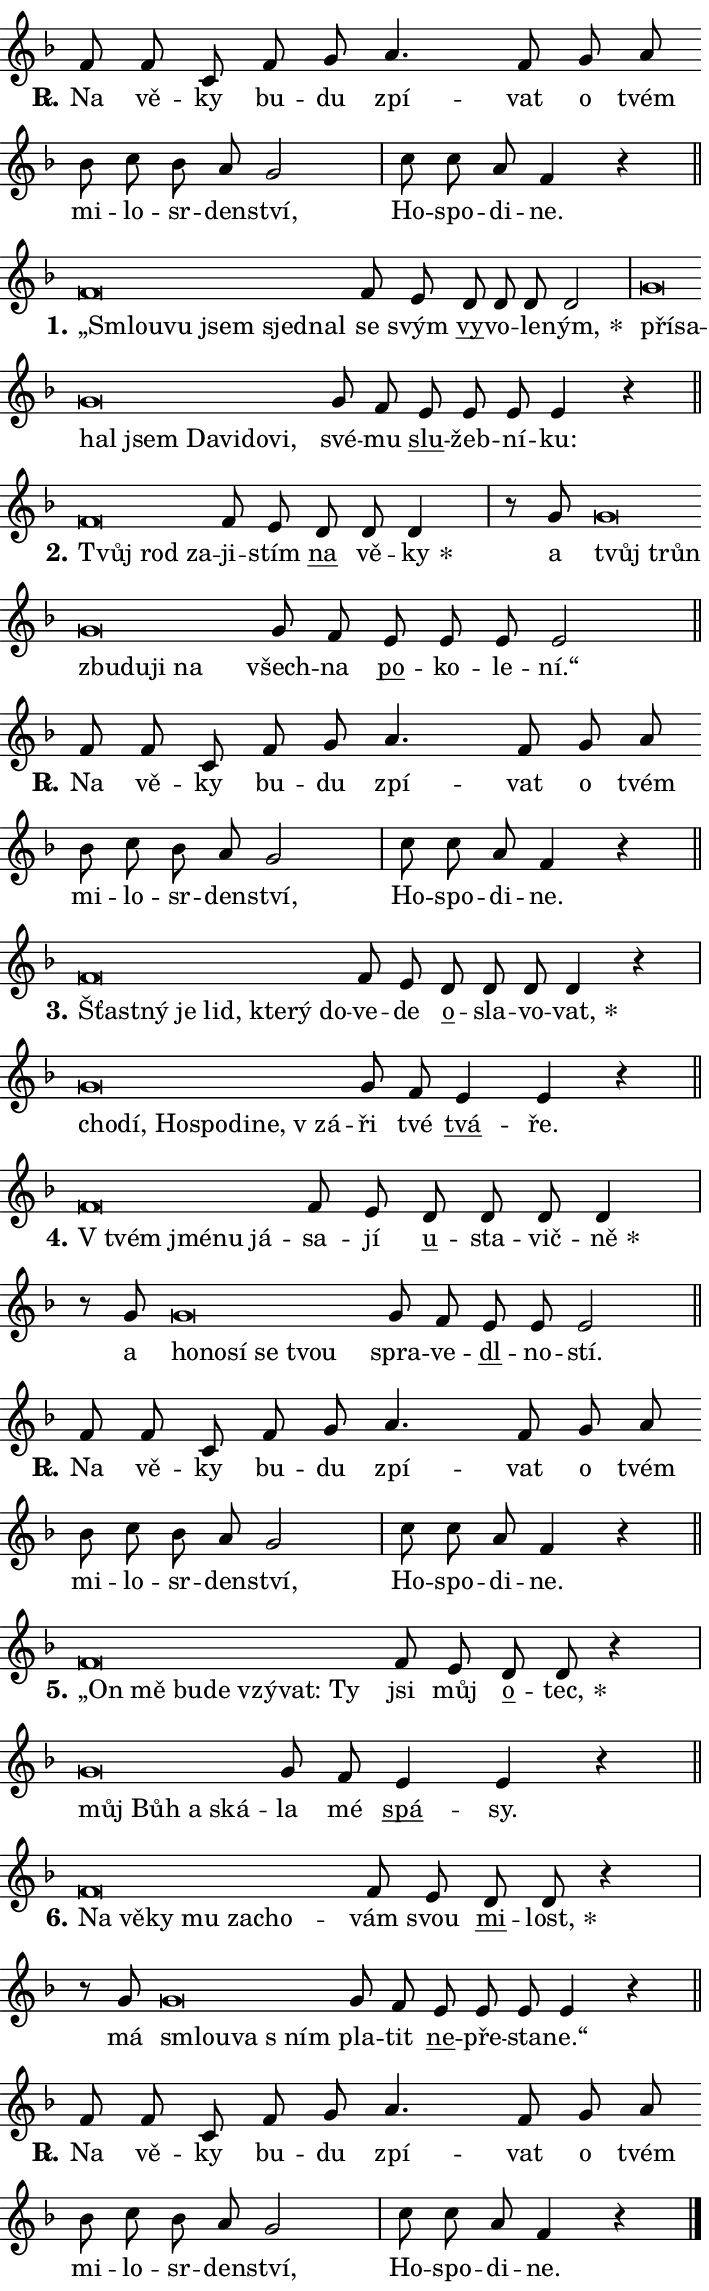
\version "2.24.0"
\header { tagline = "" }
\paper {
  indent = 0\cm
  top-margin = 0\cm
  right-margin = 0.13\cm % to fit lyric hyphens
  bottom-margin = 0\cm
  left-margin = 0\cm
  paper-width = 12\cm
  page-breaking = #ly:one-page-breaking
  system-system-spacing.basic-distance = #11
  score-system-spacing.basic-distance = #11
  ragged-last = ##f
}


%% Author: Thomas Morley
%% https://lists.gnu.org/archive/html/lilypond-user/2020-05/msg00002.html
#(define (line-position grob)
"Returns position of @var[grob} in current system:
   @code{'start}, if at first time-step
   @code{'end}, if at last time-step
   @code{'middle} otherwise
"
  (let* ((col (ly:item-get-column grob))
         (ln (ly:grob-object col 'left-neighbor))
         (rn (ly:grob-object col 'right-neighbor))
         (col-to-check-left (if (ly:grob? ln) ln col))
         (col-to-check-right (if (ly:grob? rn) rn col))
         (break-dir-left
           (and
             (ly:grob-property col-to-check-left 'non-musical #f)
             (ly:item-break-dir col-to-check-left)))
         (break-dir-right
           (and
             (ly:grob-property col-to-check-right 'non-musical #f)
             (ly:item-break-dir col-to-check-right))))
        (cond ((eqv? 1 break-dir-left) 'start)
              ((eqv? -1 break-dir-right) 'end)
              (else 'middle))))

#(define (tranparent-at-line-position vctor)
  (lambda (grob)
  "Relying on @code{line-position} select the relevant enry from @var{vctor}.
Used to determine transparency,"
    (case (line-position grob)
      ((end) (not (vector-ref vctor 0)))
      ((middle) (not (vector-ref vctor 1)))
      ((start) (not (vector-ref vctor 2))))))

noteHeadBreakVisibility =
#(define-music-function (break-visibility)(vector?)
"Makes @code{NoteHead}s transparent relying on @var{break-visibility}"
#{
  \override NoteHead.transparent =
    #(tranparent-at-line-position break-visibility)
#})

#(define delete-ledgers-for-transparent-note-heads
  (lambda (grob)
    "Reads whether a @code{NoteHead} is transparent.
If so this @code{NoteHead} is removed from @code{'note-heads} from
@var{grob}, which is supposed to be @code{LedgerLineSpanner}.
As a result ledgers are not printed for this @code{NoteHead}"
    (let* ((nhds-array (ly:grob-object grob 'note-heads))
           (nhds-list
             (if (ly:grob-array? nhds-array)
                 (ly:grob-array->list nhds-array)
                 '()))
           ;; Relies on the transparent-property being done before
           ;; Staff.LedgerLineSpanner.after-line-breaking is executed.
           ;; This is fragile ...
           (to-keep
             (remove
               (lambda (nhd)
                 (ly:grob-property nhd 'transparent #f))
               nhds-list)))
      ;; TODO find a better method to iterate over grob-arrays, similiar
      ;; to filter/remove etc for lists
      ;; For now rebuilt from scratch
      (set! (ly:grob-object grob 'note-heads)  '())
      (for-each
        (lambda (nhd)
          (ly:pointer-group-interface::add-grob grob 'note-heads nhd))
        to-keep))))

squashNotes = {
  \override NoteHead.X-extent = #'(-0.2 . 0.2)
  \override NoteHead.Y-extent = #'(-0.75 . 0)
  \override NoteHead.stencil =
    #(lambda (grob)
       (let ((pos (ly:grob-property grob 'staff-position)))
         (begin
           (if (< pos -7) (display "ERROR: Lower brevis then expected\n") (display ""))
           (if (<= pos -6) ly:text-interface::print ly:note-head::print))))
}
unSquashNotes = {
  \revert NoteHead.X-extent
  \revert NoteHead.Y-extent
  \revert NoteHead.stencil
}

hideNotes = \noteHeadBreakVisibility #begin-of-line-visible
unHideNotes = \noteHeadBreakVisibility #all-visible

% work-around for resetting accidentals
% https://lilypond.org/doc/v2.23/Documentation/notation/displaying-rhythms#unmetered-music
cadenzaMeasure = {
  \cadenzaOff
  \partial 1024 s1024
  \cadenzaOn
}

#(define-markup-command (accent layout props text) (markup?)
  "Underline accented syllable"
  (interpret-markup layout props
    #{\markup \override #'(offset . 4.3) \underline { #text }#}))

responsum = \markup \concat {
  "R" \hspace #-1.05 \path #0.1 #'((moveto 0 0.07) (lineto 0.9 0.8)) \hspace #0.05 "."
}

spaceSize = #0.6828661417322834 % exact space size for TeX Gyre Schola

\layout {
  \context {
    \Staff
    \remove "Time_signature_engraver"
    \override LedgerLineSpanner.after-line-breaking = #delete-ledgers-for-transparent-note-heads
  }
  \context {
    \Lyrics {
      \override LyricSpace.minimum-distance = \spaceSize
      \override LyricText.font-name = #"TeX Gyre Schola"
      \override LyricText.font-size = 1
      \override StanzaNumber.font-name = #"TeX Gyre Schola Bold"
      \override StanzaNumber.font-size = 1
    }
  }
  \context {
    \Score 
    \override NoteHead.text =
      #(lambda (grob) 
        (let ((pos (ly:grob-property grob 'staff-position)))
          #{\markup {
            \combine
              \halign #-0.55 \raise #(if (= pos -6) 0 0.5) \override #'(thickness . 2) \draw-line #'(3.2 . 0)
              \musicglyph "noteheads.sM1"
          }#}))
  }
}

% magnetic-lyrics.ily
%
%   written by
%     Jean Abou Samra <jean@abou-samra.fr>
%     Werner Lemberg <wl@gnu.org>
%
%   adapted by
%     Jiri Hon <jiri.hon@gmail.com>
%
% Version 2022-Apr-15

% https://www.mail-archive.com/lilypond-user@gnu.org/msg149350.html

#(define (Left_hyphen_pointer_engraver context)
   "Collect syllable-hyphen-syllable occurrences in lyrics and store
them in properties.  This engraver only looks to the left.  For
example, if the lyrics input is @code{foo -- bar}, it does the
following.

@itemize @bullet
@item
Set the @code{text} property of the @code{LyricHyphen} grob between
@q{foo} and @q{bar} to @code{foo}.

@item
Set the @code{left-hyphen} property of the @code{LyricText} grob with
text @q{foo} to the @code{LyricHyphen} grob between @q{foo} and
@q{bar}.
@end itemize

Use this auxiliary engraver in combination with the
@code{lyric-@/text::@/apply-@/magnetic-@/offset!} hook."
   (let ((hyphen #f)
         (text #f))
     (make-engraver
      (acknowledgers
       ((lyric-syllable-interface engraver grob source-engraver)
        (set! text grob)))
      (end-acknowledgers
       ((lyric-hyphen-interface engraver grob source-engraver)
        ;(when (not (grob::has-interface grob 'lyric-space-interface))
          (set! hyphen grob)));)
      ((stop-translation-timestep engraver)
       (when (and text hyphen)
         (ly:grob-set-object! text 'left-hyphen hyphen))
       (set! text #f)
       (set! hyphen #f)))))

#(define (lyric-text::apply-magnetic-offset! grob)
   "If the space between two syllables is less than the value in
property @code{LyricText@/.details@/.squash-threshold}, move the right
syllable to the left so that it gets concatenated with the left
syllable.

Use this function as a hook for
@code{LyricText@/.after-@/line-@/breaking} if the
@code{Left_@/hyphen_@/pointer_@/engraver} is active."
   (let ((hyphen (ly:grob-object grob 'left-hyphen #f)))
     (when hyphen
       (let ((left-text (ly:spanner-bound hyphen LEFT)))
         (when (grob::has-interface left-text 'lyric-syllable-interface)
           (let* ((common (ly:grob-common-refpoint grob left-text X))
                  (this-x-ext (ly:grob-extent grob common X))
                  (left-x-ext
                   (begin
                     ;; Trigger magnetism for left-text.
                     (ly:grob-property left-text 'after-line-breaking)
                     (ly:grob-extent left-text common X)))
                  ;; `delta` is the gap width between two syllables.
                  (delta (- (interval-start this-x-ext)
                            (interval-end left-x-ext)))
                  (details (ly:grob-property grob 'details))
                  (threshold (assoc-get 'squash-threshold details 0.2)))
             (when (< delta threshold)
               (let* (;; We have to manipulate the input text so that
                      ;; ligatures crossing syllable boundaries are not
                      ;; disabled.  For languages based on the Latin
                      ;; script this is essentially a beautification.
                      ;; However, for non-Western scripts it can be a
                      ;; necessity.
                      (lt (ly:grob-property left-text 'text))
                      (rt (ly:grob-property grob 'text))
                      (is-space (grob::has-interface hyphen 'lyric-space-interface))
                      (space (if is-space " " ""))
                      (extra-delta (if is-space spaceSize 0))
                      ;; Append new syllable.
                      (ltrt-space (if (and (string? lt) (string? rt))
                                (string-append lt space rt)
                                (make-concat-markup (list lt space rt))))
                      ;; Right-align `ltrt` to the right side.
                      (ltrt-space-markup (grob-interpret-markup
                               grob
                               (make-translate-markup
                                (cons (interval-length this-x-ext) 0)
                                (make-right-align-markup ltrt-space)))))
                 (begin
                   ;; Don't print `left-text`.
                   (ly:grob-set-property! left-text 'stencil #f)
                   ;; Set text and stencil (which holds all collected
                   ;; syllables so far) and shift it to the left.
                   (ly:grob-set-property! grob 'text ltrt-space)
                   (ly:grob-set-property! grob 'stencil ltrt-space-markup)
                   (ly:grob-translate-axis! grob (- (- delta extra-delta)) X))))))))))


#(define (lyric-hyphen::displace-bounds-first grob)
   ;; Make very sure this callback isn't triggered too early.
   (let ((left (ly:spanner-bound grob LEFT))
         (right (ly:spanner-bound grob RIGHT)))
     (ly:grob-property left 'after-line-breaking)
     (ly:grob-property right 'after-line-breaking)
     (ly:lyric-hyphen::print grob)))

squashThreshold = #0.4

\layout {
  \context {
    \Lyrics
    \consists #Left_hyphen_pointer_engraver
    \override LyricText.after-line-breaking =
      #lyric-text::apply-magnetic-offset!
    \override LyricHyphen.stencil = #lyric-hyphen::displace-bounds-first
    \override LyricText.details.squash-threshold = \squashThreshold
    \override LyricHyphen.minimum-distance = 0
    \override LyricHyphen.minimum-length = \squashThreshold
  }
}

squashText = \override LyricText.details.squash-threshold = 9999
unSquashText = \override LyricText.details.squash-threshold = \squashThreshold

leftText = \override LyricText.self-alignment-X = #LEFT
unLeftText = \revert LyricText.self-alignment-X

starOffset = #(lambda (grob) 
                (let ((x_offset (ly:self-alignment-interface::aligned-on-x-parent grob)))
                  (if (= x_offset 0) 0 (+ x_offset 1.2))))

star = #(define-music-function (syllable)(string?)
"Append star separator at the end of a syllable"
#{
  \once \override LyricText.X-offset = #starOffset
  \lyricmode { \markup {
    #syllable
    \override #'((font-name . "TeX Gyre Schola Bold")) \hspace #0.2 \lower #0.65 \larger "*"
  } }
#})

starAccent = #(define-music-function (syllable)(string?)
"Append star separator at the end of a syllable and make accent"
#{
  \once \override LyricText.X-offset = #starOffset
  \lyricmode { \markup {
    \accent #syllable
    \override #'((font-name . "TeX Gyre Schola Bold")) \hspace #0.2 \lower #0.65 \larger "*"
  } }
#})

breath = #(define-music-function (syllable)(string?)
"Append breathing indicator at the end of a syllable"
#{
  \lyricmode { \markup { #syllable "+" } }
#})

optionalBreath = #(define-music-function (syllable)(string?)
"Append optional breathing indicator at the end of a syllable"
#{
  \lyricmode { \markup { #syllable "(+)" } }
#})


\score {
    <<
        \new Voice = "melody" { \cadenzaOn \key f \major \relative { f'8 f c f g a4. f8 \bar "" g a \bar "" bes c bes a g2 \cadenzaMeasure \bar "|" c8 c a f4 r \cadenzaMeasure \bar "||" \break } }
        \new Lyrics \lyricsto "melody" { \lyricmode { \set stanza = \responsum
Na vě -- ky bu -- du zpí -- vat o tvém mi -- lo -- sr -- den -- ství, Ho -- spo -- di -- ne. } }
    >>
    \layout {}
}

\score {
    <<
        \new Voice = "melody" { \cadenzaOn \key f \major \relative { \squashNotes f'\breve*1/16 \hideNotes \breve*1/16 \bar "" \breve*1/16 \bar "" \breve*1/16 \breve*1/16 \bar "" \unHideNotes \unSquashNotes f8 e \bar "" d d d d2 \cadenzaMeasure \bar "|" \squashNotes g\breve*1/16 \hideNotes \breve*1/16 \bar "" \breve*1/16 \bar "" \breve*1/16 \bar "" \breve*1/16 \bar "" \breve*1/16 \bar "" \breve*1/16 \breve*1/16 \bar "" \unHideNotes \unSquashNotes g8 f \bar "" e e e e4 r \cadenzaMeasure \bar "||" \break } }
        \new Lyrics \lyricsto "melody" { \lyricmode { \set stanza = "1."
\leftText „Smlou -- \squashText vu jsem sjed -- nal \unLeftText \unSquashText se svým \markup \accent vy -- vo -- le -- \star ným, \leftText pří -- \squashText sa -- hal jsem Da -- vi -- do -- vi, \unLeftText \unSquashText své -- mu \markup \accent slu -- žeb -- ní -- ku: } }
    >>
    \layout {}
}

\score {
    <<
        \new Voice = "melody" { \cadenzaOn \key f \major \relative { \squashNotes f'\breve*1/16 \hideNotes \breve*1/16 \breve*1/16 \bar "" \unHideNotes \unSquashNotes f8 e \bar "" d d d4 \cadenzaMeasure \bar "|" r8 g \squashNotes g\breve*1/16 \hideNotes \breve*1/16 \bar "" \breve*1/16 \bar "" \breve*1/16 \bar "" \breve*1/16 \breve*1/16 \bar "" \unHideNotes \unSquashNotes g8 f \bar "" e e e e2 \cadenzaMeasure \bar "||" \break } }
        \new Lyrics \lyricsto "melody" { \lyricmode { \set stanza = "2."
\leftText Tvůj \squashText rod za -- \unLeftText \unSquashText ji -- stím \markup \accent na vě -- \star ky a \leftText tvůj \squashText trůn zbu -- du -- ji na \unLeftText \unSquashText všech -- na \markup \accent po -- ko -- le -- ní.“ } }
    >>
    \layout {}
}

\score {
    <<
        \new Voice = "melody" { \cadenzaOn \key f \major \relative { f'8 f c f g a4. f8 \bar "" g a \bar "" bes c bes a g2 \cadenzaMeasure \bar "|" c8 c a f4 r \cadenzaMeasure \bar "||" \break } }
        \new Lyrics \lyricsto "melody" { \lyricmode { \set stanza = \responsum
Na vě -- ky bu -- du zpí -- vat o tvém mi -- lo -- sr -- den -- ství, Ho -- spo -- di -- ne. } }
    >>
    \layout {}
}

\score {
    <<
        \new Voice = "melody" { \cadenzaOn \key f \major \relative { \squashNotes f'\breve*1/16 \hideNotes \breve*1/16 \bar "" \breve*1/16 \bar "" \breve*1/16 \bar "" \breve*1/16 \bar "" \breve*1/16 \breve*1/16 \bar "" \unHideNotes \unSquashNotes f8 e \bar "" d d d d4 r \cadenzaMeasure \bar "|" \squashNotes g\breve*1/16 \hideNotes \breve*1/16 \bar "" \breve*1/16 \bar "" \breve*1/16 \bar "" \breve*1/16 \bar "" \breve*1/16 \breve*1/16 \bar "" \unHideNotes \unSquashNotes g8 f \bar "" e4 e4 r \cadenzaMeasure \bar "||" \break } }
        \new Lyrics \lyricsto "melody" { \lyricmode { \set stanza = "3."
\leftText Šťast -- \squashText ný je lid, kte -- rý do -- \unLeftText \unSquashText ve -- de \markup \accent o -- sla -- vo -- \star vat, \leftText cho -- \squashText dí, Ho -- spo -- di -- ne, "v zá" -- \unLeftText \unSquashText ři tvé \markup \accent tvá -- ře. } }
    >>
    \layout {}
}

\score {
    <<
        \new Voice = "melody" { \cadenzaOn \key f \major \relative { \squashNotes f'\breve*1/16 \hideNotes \breve*1/16 \bar "" \breve*1/16 \breve*1/16 \bar "" \unHideNotes \unSquashNotes f8 e \bar "" d d d d4 \cadenzaMeasure \bar "|" r8 g \squashNotes g\breve*1/16 \hideNotes \breve*1/16 \bar "" \breve*1/16 \bar "" \breve*1/16 \breve*1/16 \bar "" \unHideNotes \unSquashNotes g8 f \bar "" e e e2 \cadenzaMeasure \bar "||" \break } }
        \new Lyrics \lyricsto "melody" { \lyricmode { \set stanza = "4."
\leftText "V tvém" \squashText jmé -- nu já -- \unLeftText \unSquashText sa -- jí \markup \accent u -- sta -- vič -- \star ně a \leftText ho -- \squashText no -- sí se tvou \unLeftText \unSquashText spra -- ve -- \markup \accent dl -- no -- stí. } }
    >>
    \layout {}
}

\score {
    <<
        \new Voice = "melody" { \cadenzaOn \key f \major \relative { f'8 f c f g a4. f8 \bar "" g a \bar "" bes c bes a g2 \cadenzaMeasure \bar "|" c8 c a f4 r \cadenzaMeasure \bar "||" \break } }
        \new Lyrics \lyricsto "melody" { \lyricmode { \set stanza = \responsum
Na vě -- ky bu -- du zpí -- vat o tvém mi -- lo -- sr -- den -- ství, Ho -- spo -- di -- ne. } }
    >>
    \layout {}
}

\score {
    <<
        \new Voice = "melody" { \cadenzaOn \key f \major \relative { \squashNotes f'\breve*1/16 \hideNotes \breve*1/16 \bar "" \breve*1/16 \bar "" \breve*1/16 \bar "" \breve*1/16 \bar "" \breve*1/16 \breve*1/16 \bar "" \unHideNotes \unSquashNotes f8 e \bar "" d8 d r4 \cadenzaMeasure \bar "|" \squashNotes g\breve*1/16 \hideNotes \breve*1/16 \bar "" \breve*1/16 \breve*1/16 \bar "" \unHideNotes \unSquashNotes g8 f \bar "" e4 e r \cadenzaMeasure \bar "||" \break } }
        \new Lyrics \lyricsto "melody" { \lyricmode { \set stanza = "5."
\leftText „On \squashText mě bu -- de vzý -- vat: Ty \unLeftText \unSquashText jsi můj \markup \accent o -- \star tec, \leftText můj \squashText Bůh a ská -- \unLeftText \unSquashText la mé \markup \accent spá -- sy. } }
    >>
    \layout {}
}

\score {
    <<
        \new Voice = "melody" { \cadenzaOn \key f \major \relative { \squashNotes f'\breve*1/16 \hideNotes \breve*1/16 \bar "" \breve*1/16 \bar "" \breve*1/16 \bar "" \breve*1/16 \breve*1/16 \bar "" \unHideNotes \unSquashNotes f8 e \bar "" d8 d r4 \cadenzaMeasure \bar "|" r8 g \squashNotes g\breve*1/16 \hideNotes \breve*1/16 \breve*1/16 \bar "" \unHideNotes \unSquashNotes g8 f \bar "" e e e e4 r \cadenzaMeasure \bar "||" \break } }
        \new Lyrics \lyricsto "melody" { \lyricmode { \set stanza = "6."
\leftText Na \squashText vě -- ky mu za -- cho -- \unLeftText \unSquashText vám svou \markup \accent mi -- \star lost, má \leftText smlou -- \squashText va "s ním" \unLeftText \unSquashText pla -- tit \markup \accent ne -- pře -- sta -- ne.“ } }
    >>
    \layout {}
}

\score {
    <<
        \new Voice = "melody" { \cadenzaOn \key f \major \relative { f'8 f c f g a4. f8 \bar "" g a \bar "" bes c bes a g2 \cadenzaMeasure \bar "|" c8 c a f4 r \cadenzaMeasure \bar "||" \break } \bar "|." }
        \new Lyrics \lyricsto "melody" { \lyricmode { \set stanza = \responsum
Na vě -- ky bu -- du zpí -- vat o tvém mi -- lo -- sr -- den -- ství, Ho -- spo -- di -- ne. } }
    >>
    \layout {}
}
